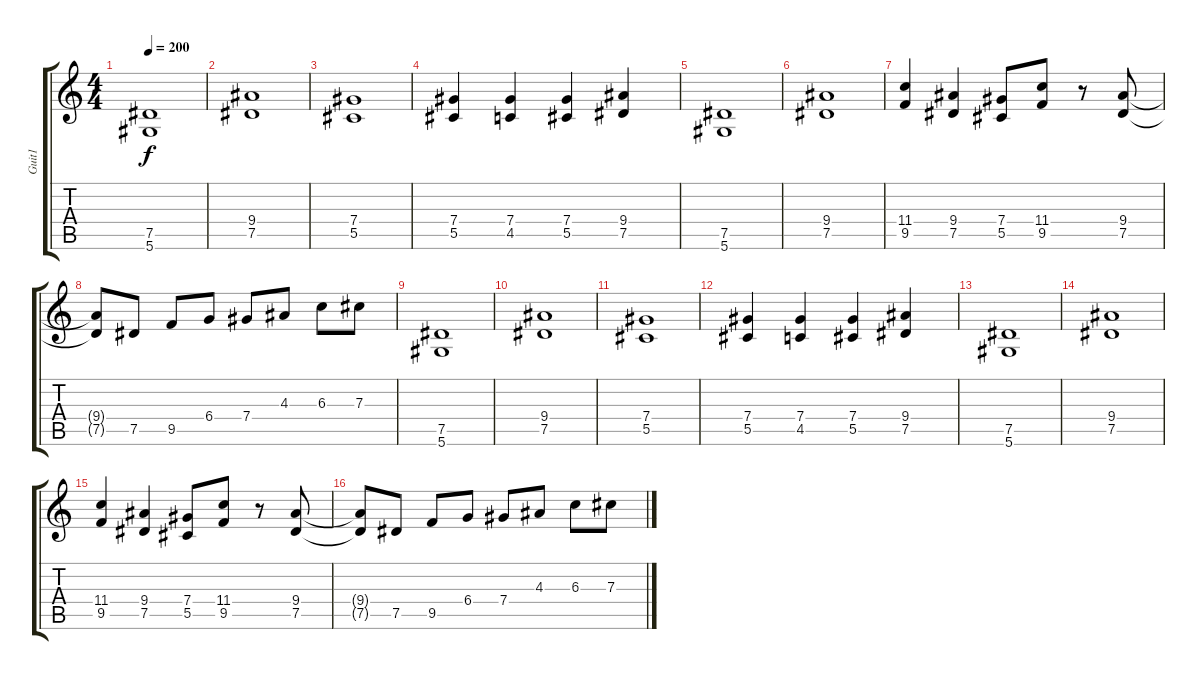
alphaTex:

\track ("Guit1" "Guit1") {instrument distortionguitar}
\staff {score tabs}
\tuning (Eb4 Bb3 Gb3 Db3 Ab2 Eb2) {hide}
\ts (4 4)
\tempo 200
\clef g2
\ks c
(7.5 5.6).1{dy f instrument distortionguitar} |
(9.4 7.5).1 |
(7.4 5.5).1 |
(7.4 5.5).4 (7.4 4.5).4 (7.4 5.5).4 (9.4 7.5).4 |
(7.5 5.6).1 |
(9.4 7.5).1 |
(11.4 9.5).4 (9.4 7.5).4 (7.4 5.5).8 (11.4 9.5).8 r.8 (9.4 7.5).8 |
(9.4{t} 7.5{t}).8 7.5.8 9.5.8 6.4.8 7.4.8 4.3.8 6.3.8 7.3.8 |
(7.5 5.6).1 |
(9.4 7.5).1 |
(7.4 5.5).1 |
(7.4 5.5).4 (7.4 4.5).4 (7.4 5.5).4 (9.4 7.5).4 |
(7.5 5.6).1 |
(9.4 7.5).1 |
(11.4 9.5).4 (9.4 7.5).4 (7.4 5.5).8 (11.4 9.5).8 r.8 (9.4 7.5).8 |
(9.4{t} 7.5{t}).8 7.5.8 9.5.8 6.4.8 7.4.8 4.3.8 6.3.8 7.3.8
